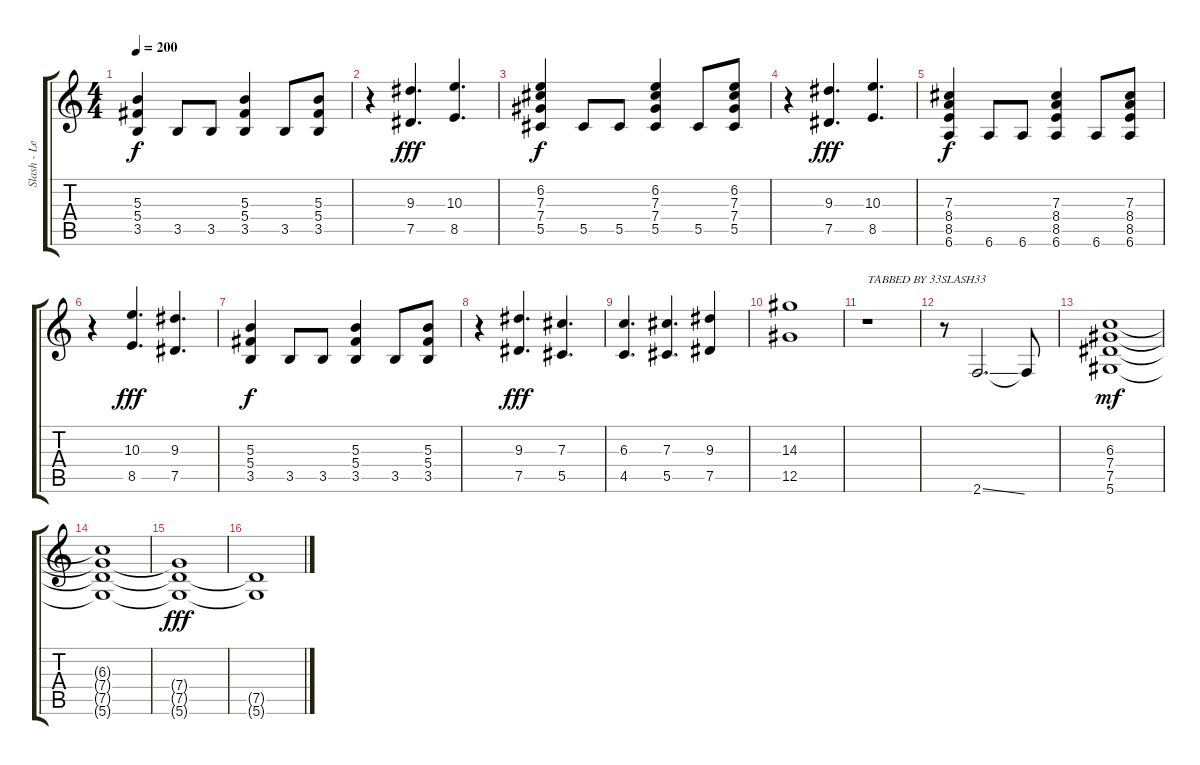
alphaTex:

\track ("Slash - Lead Guitar" "Slash - Le") {instrument acousticguitarsteel}
\staff {score tabs}
\tuning (Eb4 Bb3 Gb3 Db3 Ab2 Eb2) {hide}
\ts (4 4)
\tempo 200
\clef g2
\ks c
(5.3 5.4 3.5).4{dy f} 3.5.8 3.5.8 (5.3 5.4 3.5).4 3.5.8 (5.3 5.4 3.5).8 |
r.4 (9.3 7.5).4{d dy fff} (10.3 8.5).4{d} |
(6.2 7.3 7.4 5.5).4{dy f} 5.5.8 5.5.8 (6.2 7.3 7.4 5.5).4 5.5.8 (6.2 7.3 7.4 5.5).8 |
r.4 (9.3 7.5).4{d dy fff} (10.3 8.5).4{d} |
(7.3 8.4 8.5 6.6).4{dy f} 6.6.8 6.6.8 (7.3 8.4 8.5 6.6).4 6.6.8 (7.3 8.4 8.5 6.6).8 |
r.4 (10.3 8.5).4{d dy fff} (9.3 7.5).4{d} |
(5.3 5.4 3.5).4{dy f} 3.5.8 3.5.8 (5.3 5.4 3.5).4 3.5.8 (5.3 5.4 3.5).8 |
r.4 (9.3 7.5).4{d dy fff} (7.3 5.5).4{d} |
(6.3 4.5).4{d} (7.3 5.5).4{d} (9.3 7.5).4 |
(14.3 12.5).1 |
r.1{txt "TABBED BY 33SLASH33"} |
r.8 2.6{ss}.2{d} 2.6{t}.8 |
(6.3 7.4 7.5 5.6).1{dy mf} |
(6.3{t} 7.4{t} 7.5{t} 5.6{t}).1 |
(7.4{t} 7.5{t} 5.6{t}).1{dy fff} |
(7.5{t} 5.6{t}).1
